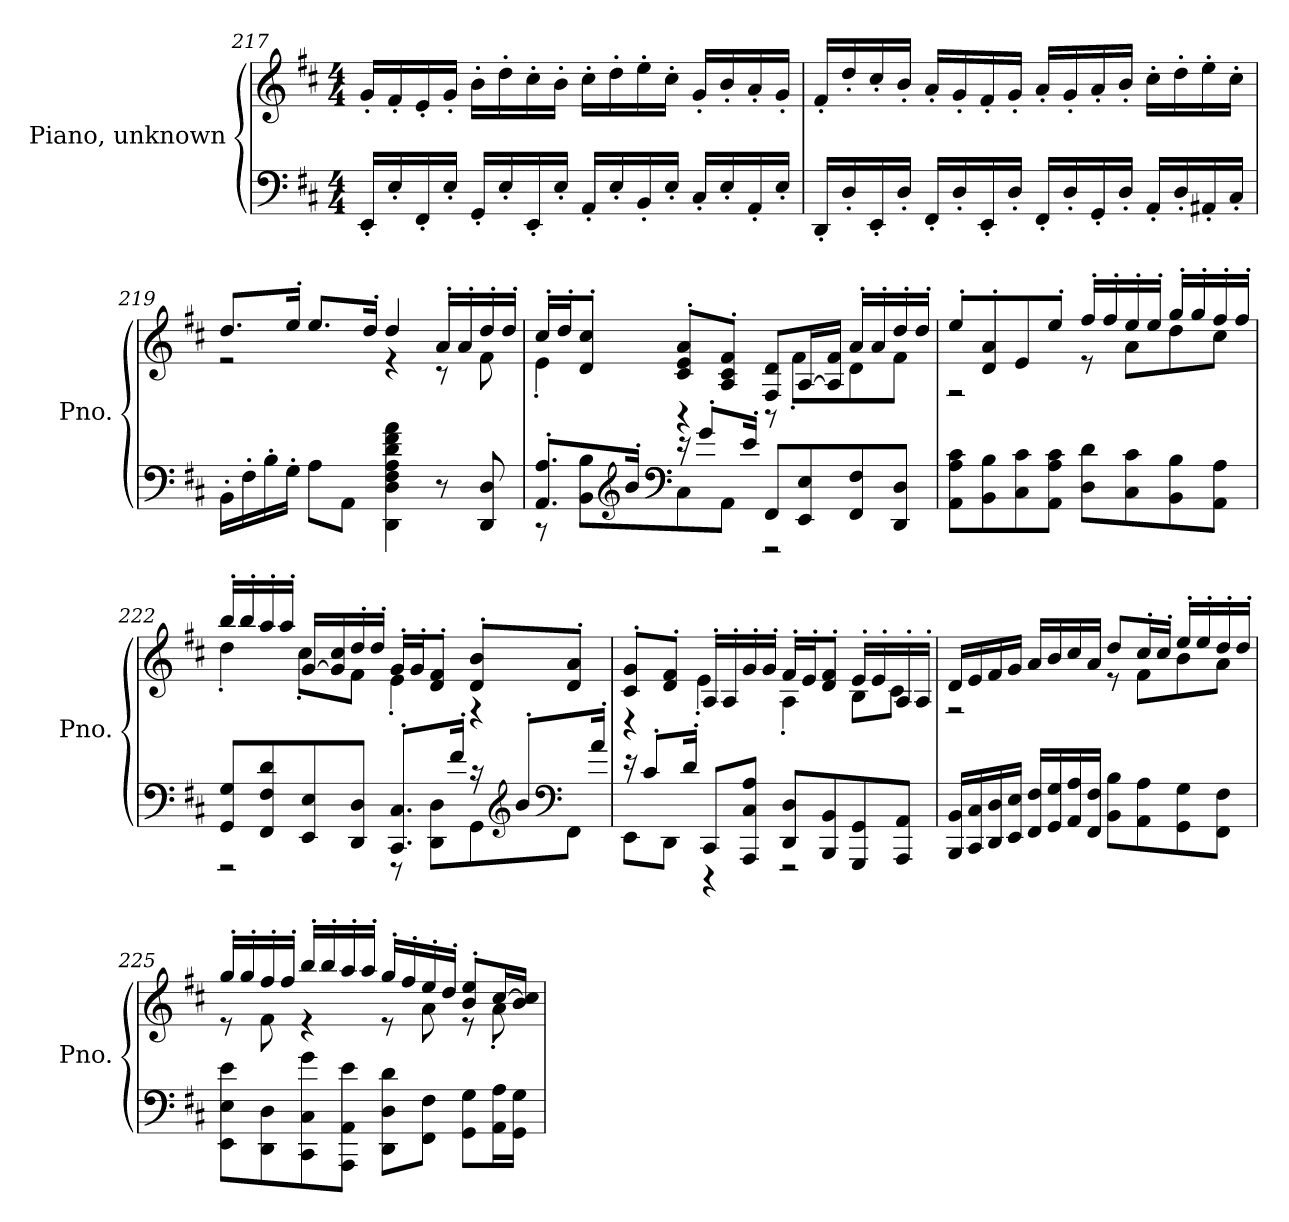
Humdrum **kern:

**kern	**kern
*part1	*part1
*staff2	*staff1
*I"Piano, unknown	*
*I'Pno.	*
!!LO:LB:g=z
*clefF4	*clefG2
*k[f#c#]	*k[f#c#]
*M4/4	*M4/4
=217	=217
16EE'/LL	16g'/LL
16E'/	16f#'/
16FF#'/	16e'/
16E'/JJ	16g'/JJ
16GG'/LL	16b'\LL
16E'/	16dd'\
16EE'/	16cc#'\
16E'/JJ	16b'\JJ
16AA'/LL	16cc#'\LL
16E'/	16dd'\
16BB'/	16ee'\
16E'/JJ	16cc#'\JJ
16C#'/LL	16g'/LL
16E'/	16b'/
16AA'/	16a'/
16E'/JJ	16g'/JJ
=218	=218
16DD'/LL	16f#'/LL
16D'/	16dd'/
16EE'/	16cc#'/
16D'/JJ	16b'/JJ
16FF#'/LL	16a'/LL
16D'/	16g'/
16EE'/	16f#'/
16D'/JJ	16g'/JJ
16FF#'/LL	16a'/LL
16D'/	16g'/
16GG'/	16a'/
16D'/JJ	16b'/JJ
16AA'/LL	16cc#'\LL
16D'/	16dd'\
16AA#X'/	16ee'\
16C#'/JJ	16cc#'\JJ
=219	=219
*	*^
16BB'\LL	8.dd/L	2r
16F#'\	.	.
16B'\	.	.
16G'\JJ	16ee'/Jk	.
8A\L	8.ee/L	.
8AA\J	.	.
.	16dd'/Jk	.
4DD\ 4D\ 4F#\ 4A\ 4d\ 4f#\ 4a\	4dd/	4r
8r	16a'/LL	8r
.	16a'/	.
8DD/ 8D/	16dd'/	8f#\
.	16dd'/JJ	.
!!LO:LB:g=z	!!
=220	=220	=220
*^	*	*
8.AA/' 8.A/'L	8r	16cc#'/LL	4e'\
.	.	16dd'/J	.
.	8BB\ 8B\L	8d/' 8cc#/'J	.
*clefG2	*	*	*
16b'/Jk	.	.	.
*clefF4	*	*	*
16r	8C#\	8c#/' 8e/' 8a/'L	4r
8g'/L	.	.	.
.	8AA\J	8A/' 8c#/' 8f#/'J	.
16e'/Jk	.	.	.
8FF#/L	2r	8F#/ 8d/L	8r
8EE/ 8E/	.	[16A/L	8f#'\L
.	.	16A/] 16f#/JJ	.
8FF#/ 8F#/	.	16a'/LL	8d\
.	.	16a'/	.
8DD/ 8D/J	.	16dd'/	8f#\J
.	.	16dd'/JJ	.
*v	*v	*	*
=221	=221	=221
8AA\ 8A\ 8c#\L	8ee'/L	2r
8BB\ 8B\	8d/' 8a/'	.
8C#\ 8c#\	8e/	.
8AA\ 8A\ 8c#\J	8ee'/J	.
8D\ 8d\L	16ff#'/LL	8r
.	16ff#'/	.
8C#\ 8c#\	16ee'/	8a\L
.	16ee'/JJ	.
8BB\ 8B\	16gg'/LL	8dd\
.	16gg'/	.
8AA\ 8A\J	16ff#'/	8cc#\J
.	16ff#'/JJ	.
!!LO:LB:g=z	!!
=222	=222	=222
*^	*	*
8GG/ 8G/L	2r	16bb'/LL	4dd'\
.	.	16bb'/	.
8FF#/ 8F#/ 8d/	.	16aa'/	.
.	.	16aa'/JJ	.
8EE/ 8E/	.	[16g/LL	8cc#'\L
.	.	16g/] 16cc#/	.
8DD/ 8D/J	.	16dd'/	8f#\J
.	.	16dd'/JJ	.
8.CC#/' 8.C#/'L	8r	16g'/LL	4e'\
.	.	16g'/J	.
.	8DD\ 8D\L	8d/' 8f#/'J	.
16f#'/Jk	.	.	.
16r	8GG\	8d/' 8b/'L	4r
*clefG2	*	*	*
8b'/L	.	.	.
*clefF4	*	*	*
.	8FF#\J	8d/' 8a/'J	.
16a'/Jk	.	.	.
=223	=223	=223	=223
16r	8EE\L	8c#/' 8g/'L	4r
8c#'/L	.	.	.
.	8DD\J	8d/' 8f#/'J	.
16d'/Jk	.	.	.
8CC#/L	4r	16A'/LL	4e'\
.	.	16A'/	.
8AAA/ 8C#/ 8A/J	.	16g'/	.
.	.	16g'/JJ	.
8DD/ 8D/L	2r	16f#'/LL	4A'\
.	.	16e'/J	.
8BBB/ 8BB/	.	8d/' 8f#/'J	.
8GGG/ 8GG/	.	16e'/LL	8B\L
.	.	16e'/	.
8AAA/ 8AA/J	.	16A'/	8c#\J
.	.	16A'/JJ	.
*v	*v	*	*
!!LO:PB:g=z	!!
=224	=224	=224
16BBB/ 16BB/LL	16d/LL	2r
16CC#/ 16C#/	16e/	.
16DD/ 16D/	16f#/	.
16EE/ 16E/JJ	16g/JJ	.
16FF#/ 16F#/LL	16a/LL	.
16GG/ 16G/	16b/	.
16AA/ 16A/	16cc#/	.
16FF#/ 16F#/JJ	16a/JJ	.
8BB\ 8B\L	8dd/L	8r
8AA\ 8A\	16cc#'/L	8f#\L
.	16cc#'/JJ	.
8GG\ 8G\	16ee'/LL	8b\
.	16ee'/	.
8FF#\ 8F#\J	16dd'/	8a\J
.	16dd'/JJ	.
=225	=225	=225
8EE\ 8E\ 8e\L	16gg'/LL	8r
.	16gg'/	.
8DD\ 8D\	16ff#'/	8f#\
.	16ff#'/JJ	.
8CC#\ 8C#\ 8g\	16bb'/LL	4r
.	16bb'/	.
8AAA\ 8AA\ 8e\J	16aa'/	.
.	16aa'/JJ	.
8DD\ 8D\ 8d\L	16gg'/LL	8r
.	16ff#'/	.
8FF#\ 8F#\J	16ee'/	8a\
.	16dd'/JJ	.
8GG\ 8G\L	8b/' 8ee/'L	8r
16AA\ 16A\L	[16cc#/L	8a'\
16GG\ 16G\JJ	16b/ 16cc#/]JJ	.
*	*v	*v
=	=
*-	*-
